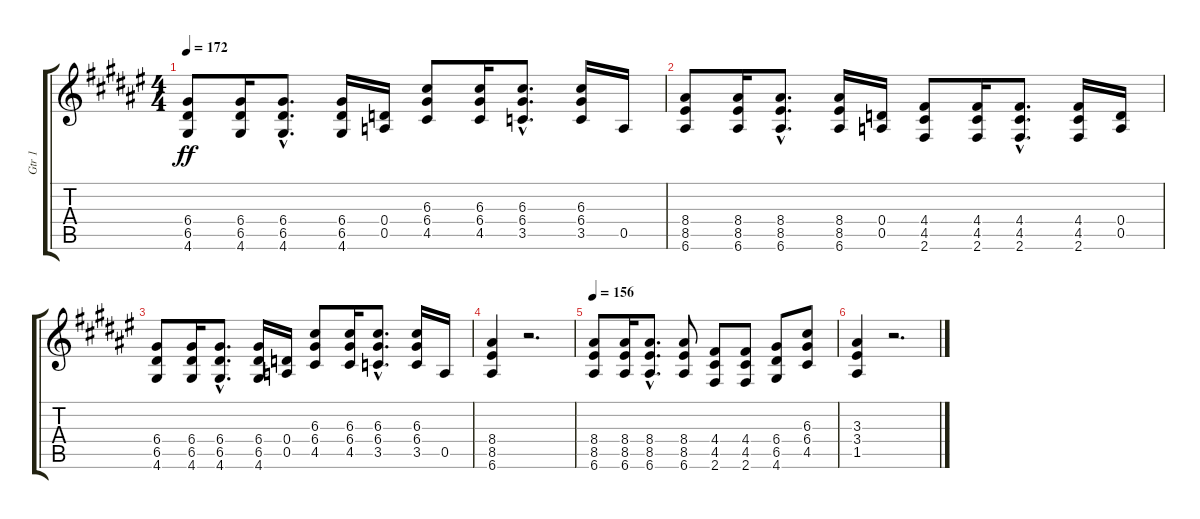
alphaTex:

\track ("Gtr 1" "Gtr 1") {instrument distortionguitar}
\staff {score tabs}
\tuning (E4 B3 G3 D3 A2 E2) {hide}
\ts (4 4)
\tempo 172
\clef g2
\ks d#minor
(6.4 6.5 4.6).8{dy ff} (6.4 6.5 4.6).16 (6.4{hac} 6.5{hac} 4.6{hac}).8{d} (6.4 6.5 4.6).16 (0.4 0.5).16 (6.3 6.4 4.5).8 (6.3 6.4 4.5).16 (6.3{hac} 6.4{hac} 3.5{hac}).8{d} (6.3 6.4 3.5).16 0.5.16 |
(8.4 8.5 6.6).8 (8.4 8.5 6.6).16 (8.4{hac} 8.5{hac} 6.6{hac}).8{d} (8.4 8.5 6.6).16 (0.4 0.5).16 (4.4 4.5 2.6).8 (4.4 4.5 2.6).16 (4.4{hac} 4.5{hac} 2.6{hac}).8{d} (4.4 4.5 2.6).16 (0.4 0.5).16 |
(6.4 6.5 4.6).8 (6.4 6.5 4.6).16 (6.4{hac} 6.5{hac} 4.6{hac}).8{d} (6.4 6.5 4.6).16 (0.4 0.5).16 (6.3 6.4 4.5).8 (6.3 6.4 4.5).16 (6.3{hac} 6.4{hac} 3.5{hac}).8{d} (6.3 6.4 3.5).16 0.5.16 |
(8.4 8.5 6.6).4 r.2{d} |
\tempo 156
(8.4 8.5 6.6).8 (8.4 8.5 6.6).16 (8.4{hac} 8.5{hac} 6.6{hac}).8{d} (8.4 8.5 6.6).8 (4.4 4.5 2.6).8 (4.4 4.5 2.6).8 (6.4 6.5 4.6).8 (6.3 6.4 4.5).8 |
(3.3 3.4 1.5).4 r.2{d}
